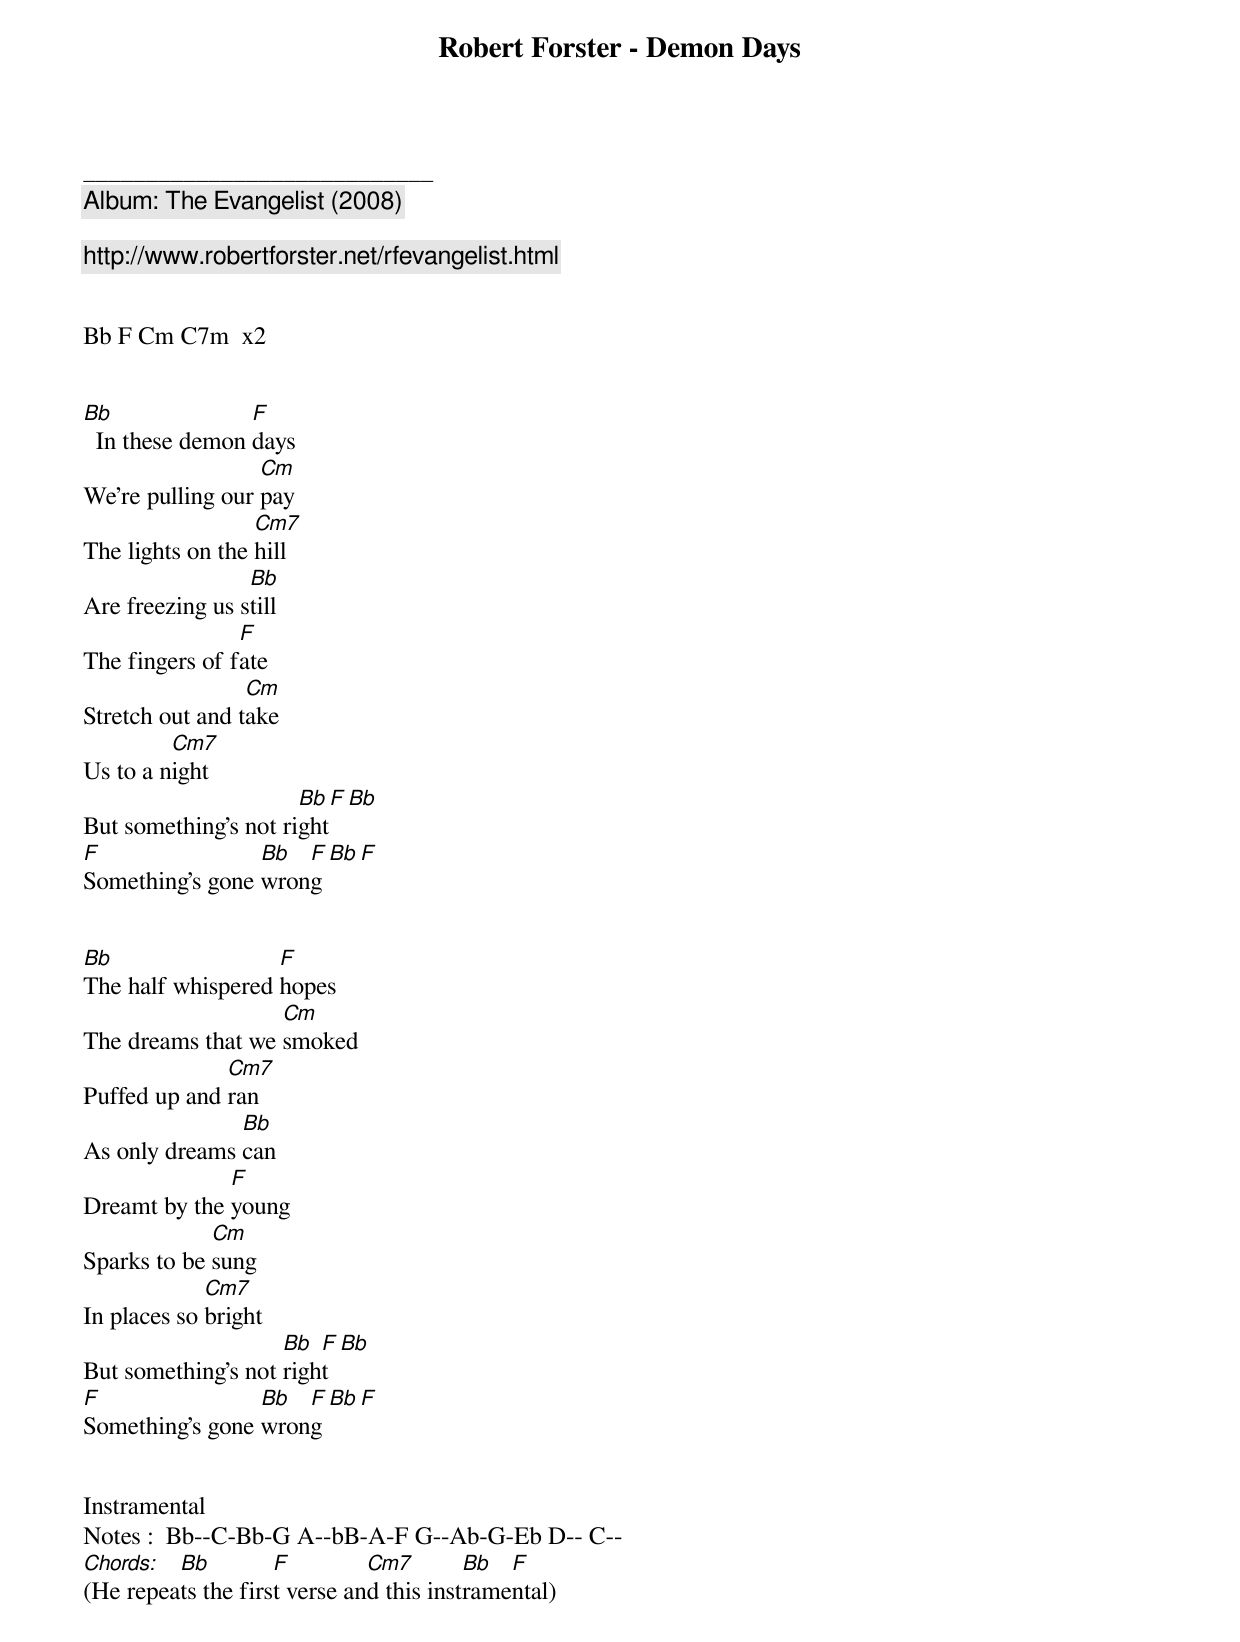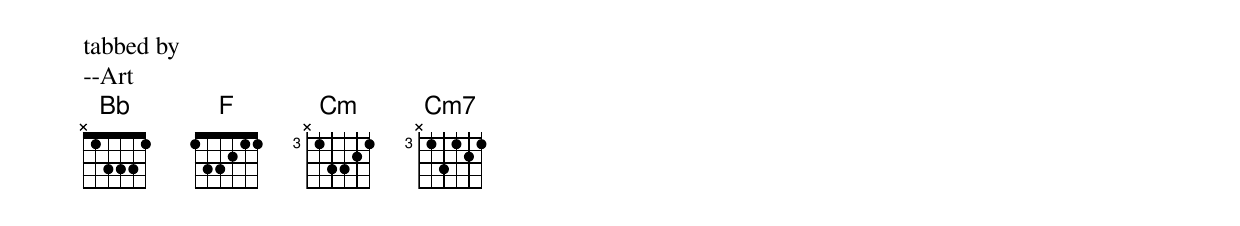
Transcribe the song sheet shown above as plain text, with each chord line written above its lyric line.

Robert Forster - Demon Days
____________________________
Album: The Evangelist (2008)

   http://www.robertforster.net/rfevangelist.html


Bb F Cm C7m  x2


Bb               F
  In these demon days
                  Cm
We’re pulling our pay
                  Cm7
The lights on the hill
                 Bb
Are freezing us still
                F
The fingers of fate
                 Cm
Stretch out and take
         Cm7
Us to a night
                      Bb  F  Bb
But something’s not right
F                Bb  F  Bb  F
Something’s gone wrong


Bb                 F
The half whispered hopes
                   Cm
The dreams that we smoked
              Cm7
Puffed up and ran
               Bb
As only dreams can
              F
Dreamt by the young
             Cm
Sparks to be sung
             Cm7
In places so bright
                    Bb  F  Bb
But something’s not right
F                Bb  F  Bb  F
Something’s gone wrong


Instramental
Notes :  Bb--C-Bb-G A--bB-A-F G--Ab-G-Eb D-- C--
Chords:  Bb         F         Cm7        Bb  F
(He repeats the first verse and this instramental)


tabbed by
--Art
